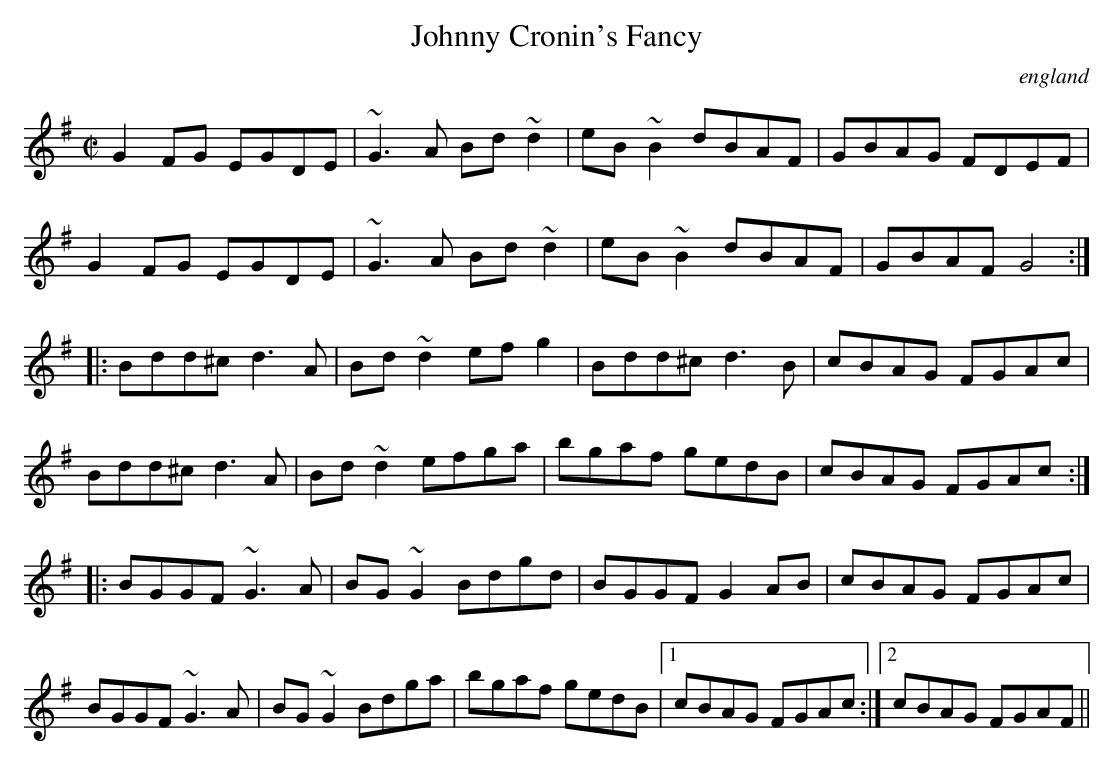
X:1
T:Johnny Cronin's Fancy
O:england
M:C|
K:G
G2FG EGDE|~G3A Bd~d2|eB~B2 dBAF|GBAG FDEF|
G2FG EGDE|~G3A Bd~d2|eB~B2 dBAF|GBAF G4:|
|:Bdd^c d3A|Bd~d2 efg2|Bdd^c d3B|cBAG FGAc|
Bdd^c d3A|Bd~d2 efga|bgaf gedB|cBAG FGAc:|
|:BGGF ~G3A|BG~G2 Bdgd|BGGF G2AB|cBAG FGAc|
BGGF ~G3A|BG~G2 Bdga|bgaf gedB|1 cBAG FGAc:|2 cBAG FGAF||
